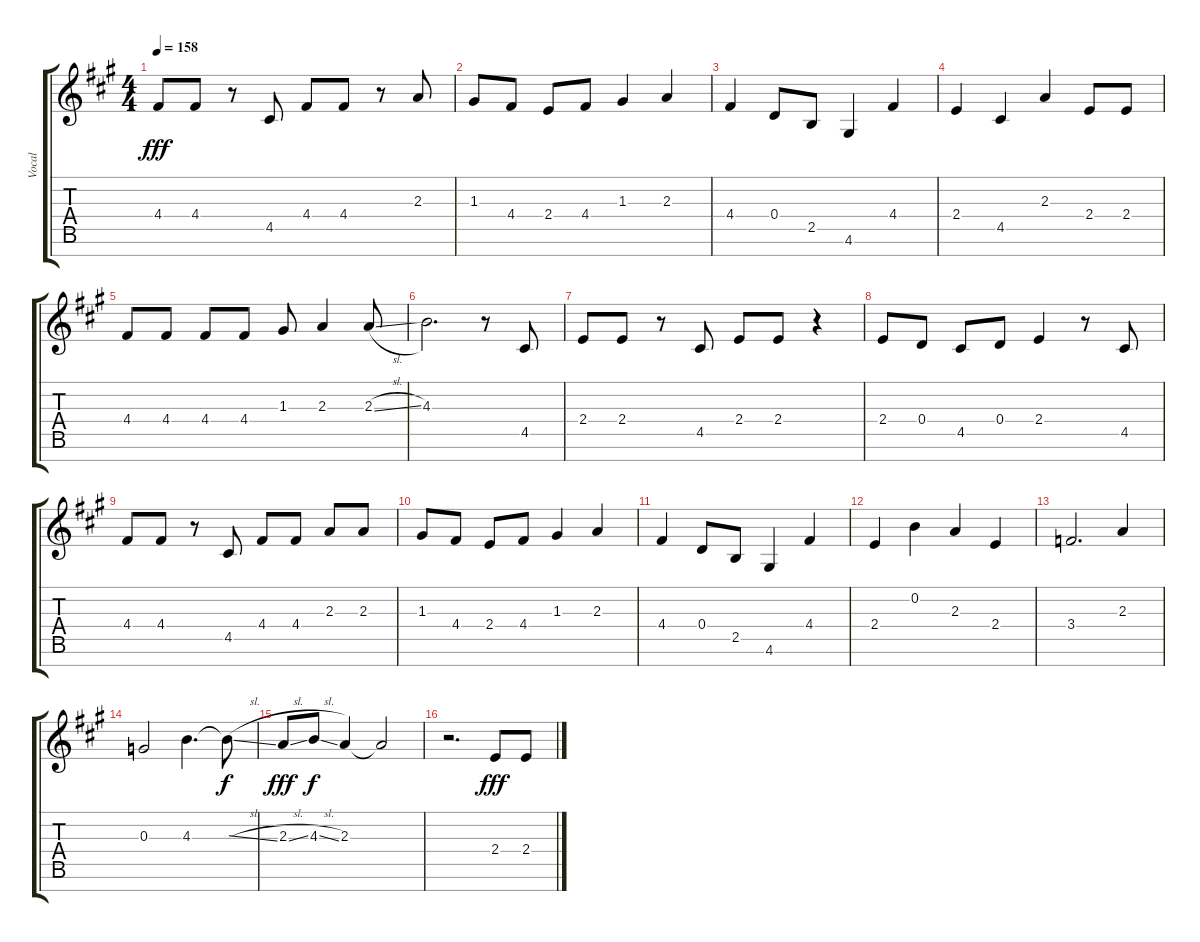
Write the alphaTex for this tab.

\track ("Vocal" "Vocal") {instrument voiceoohs}
\staff {score tabs}
\tuning (E5 B4 G4 D4 A3 E3 B2) {hide}
\ts (4 4)
\tempo 158
\clef g2
\ks a
4.4.8{dy fff} 4.4.8 r.8 4.5.8 4.4.8 4.4.8 r.8 2.3.8 |
1.3.8 4.4.8 2.4.8 4.4.8 1.3.4 2.3.4 |
4.4.4 0.4.8 2.5.8 4.6.4 4.4.4 |
2.4.4 4.5.4 2.3.4 2.4.8 2.4.8 |
4.4.8 4.4.8 4.4.8 4.4.8 1.3.8 2.3.4 2.3{sl}.8 |
4.3.2{d} r.8 4.5.8 |
2.4.8 2.4.8 r.8 4.5.8 2.4.8 2.4.8 r.4 |
2.4.8 0.4.8 4.5.8 0.4.8 2.4.4 r.8 4.5.8 |
4.4.8 4.4.8 r.8 4.5.8 4.4.8 4.4.8 2.3.8 2.3.8 |
1.3.8 4.4.8 2.4.8 4.4.8 1.3.4 2.3.4 |
4.4.4 0.4.8 2.5.8 4.6.4 4.4.4 |
2.4.4 0.2.4 2.3.4 2.4.4 |
3.4.2{d} 2.3.4 |
0.3.2 4.3.4{d} 4.3{sl t}.8{dy f} |
2.3{sl}.8{dy fff} 4.3{sl}.8{dy f} 2.3.4 2.3{t}.2 |
r.2{d} 2.4.8{dy fff} 2.4.8
